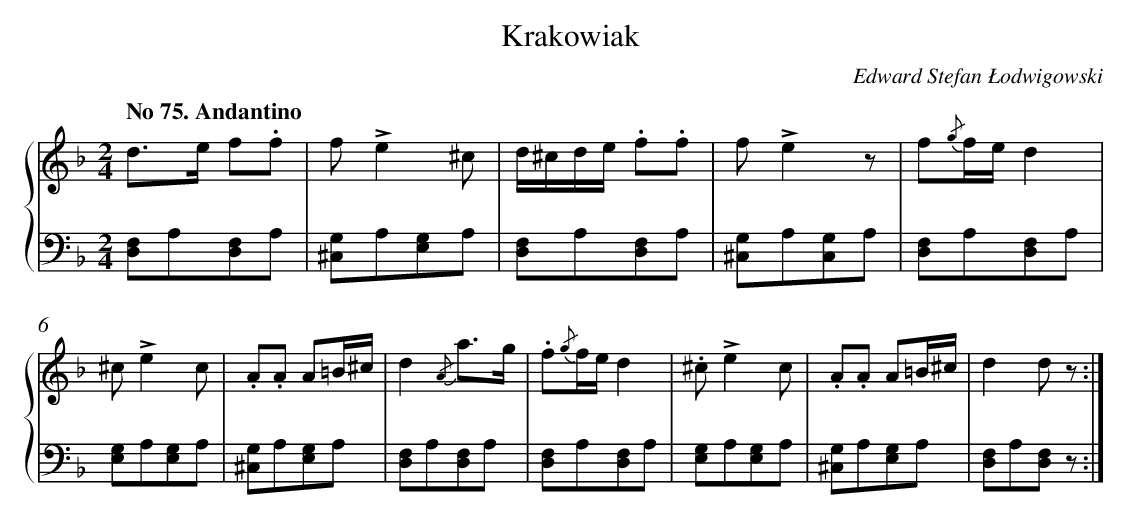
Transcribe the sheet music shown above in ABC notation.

X:1
T: Krakowiak
C: Edward Stefan Łodwigowski
L: 1/8
M: 2/4
Q: "No 75. Andantino"
%%staves {1 2}
V: 1 clef=treble
V: 2 clef=bass
K: F
[V:1] d>e f.f |
[V:2] [F,D,]A,[F,D,]A, |
[V:1] f!accent!e2^c |
[V:2] [G,^C,]A,[G,E,]A, |
[V:1] d/^c/d/e/ .f.f |
[V:2] [F,D,]A,[F,D,]A, |
[V:1] f!accent!e2z |
[V:2] [G,^C,]A,[G,C,]A, |
[V:1] f{/g}f/e/d2 |
[V:2] [F,D,]A,[F,D,]A, |
[V:1] ^c!accent!e2c |
[V:2] [G,E,]A,[G,E,]A, |
[V:1] .A.A A=B/^c/ |
[V:2] [G,^C,]A,[G,E,]A, |
[V:1] d2{/A} a3/g/ |
[V:2] [F,D,]A,[F,D,]A, |
[V:1] .f{/g}f/e/d2 |
[V:2] [F,D,]A,[F,D,]A, |
[V:1] .^c!accent!e2c |
[V:2] [G,E,]A,[G,E,]A, |
[V:1] .A.A A=B/^c/ |
[V:2] [G,^C,]A,[G,E,]A, |
[V:1] d2d z :|]
[V:2] [F,D,]A,[F,D,] z :|]
